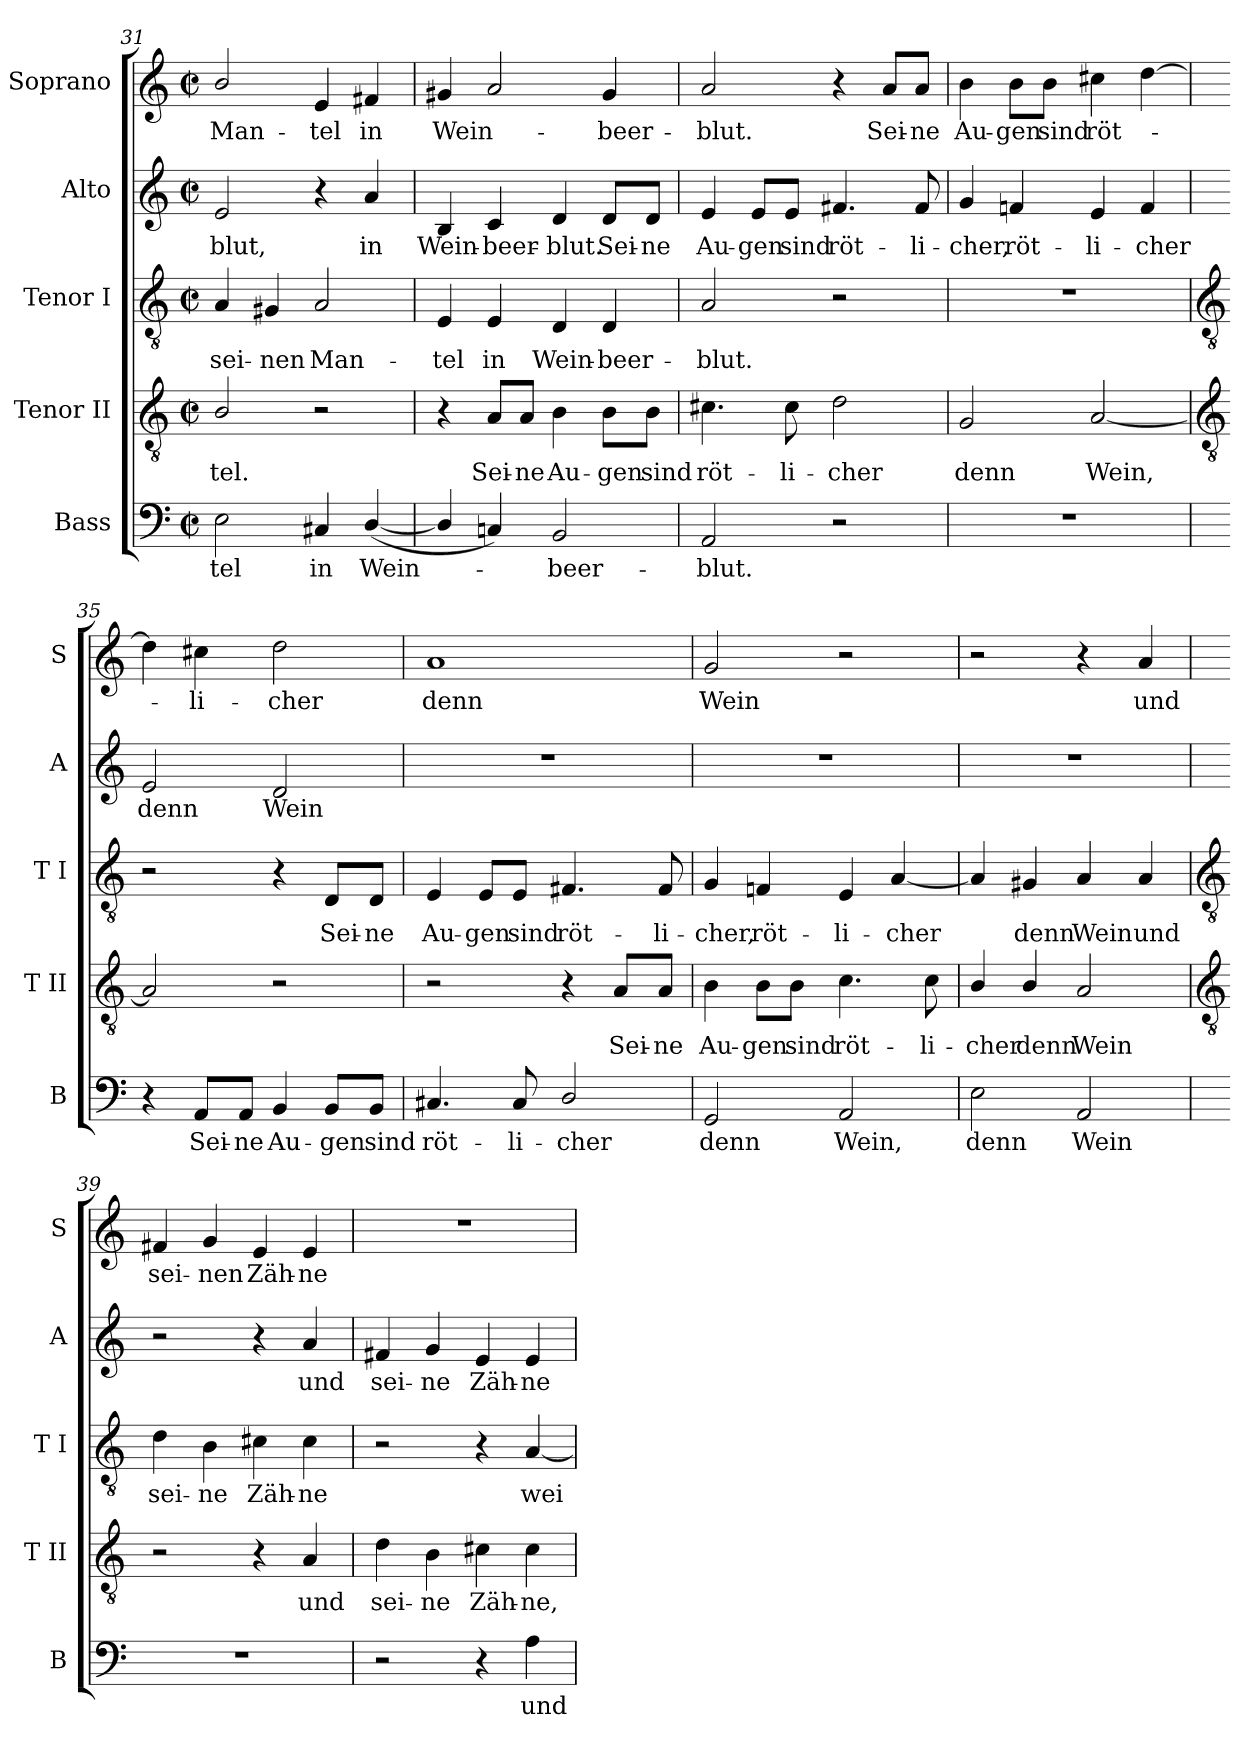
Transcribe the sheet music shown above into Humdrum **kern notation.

**kern	**text	**kern	**text	**kern	**text	**kern	**text	**kern	**text
*part5	*part5	*part4	*part4	*part3	*part3	*part2	*part2	*part1	*part1
*staff5	*staff5	*staff4	*staff4	*staff3	*staff3	*staff2	*staff2	*staff1	*staff1
*I"Bass	*	*I"Tenor II	*	*I"Tenor I	*	*I"Alto	*	*I"Soprano	*
*I'B	*	*I'T II	*	*I'T I	*	*I'A	*	*I'S	*
!!LO:LB:g=z
*clefF4	*	*clefGv2	*	*clefGv2	*	*clefG2	*	*clefG2	*
*k[]	*	*k[]	*	*k[]	*	*k[]	*	*k[]	*
*C:	*	*C:	*	*C:	*	*C:	*	*C:	*
*M2/2	*	*M2/2	*	*M2/2	*	*M2/2	*	*M2/2	*
*met(c|)	*	*met(c|)	*	*met(c|)	*	*met(c|)	*	*met(c|)	*
=31	=31	=31	=31	=31	=31	=31	=31	=31	=31
!	!LO:LY:b	!	!LO:LY:b	!	!LO:LY:b	!	!LO:LY:b	!	!LO:LY:b
2E	-tel	2B/	-tel.	4A	sei-	2e	-blut,	2b/	Man-
!	!	!	!	!	!LO:LY:b	!	!	!	!
.	.	.	.	4G#X	-nen	.	.	.	.
!	!LO:LY:b	!	!	!	!LO:LY:b	!	!	!	!LO:LY:b
4C#X	in	2r	.	2A	Man-	4r	.	4e	-tel
!	!LO:LY:b	!	!	!	!	!	!LO:LY:b	!	!LO:LY:b
(<[4D/	Wein-	.	.	.	.	4a	in	4f#X	in
=32	=32	=32	=32	=32	=32	=32	=32	=32	=32
!	!	!	!	!	!LO:LY:b	!	!LO:LY:b	!	!LO:LY:b
4D/]	.	4r	.	4E	-tel	4B	Wein-	4g#X	Wein-
!	!	!	!LO:LY:b	!	!LO:LY:b	!	!LO:LY:b	!	!
4Cn)	.	8A/L	Sei-	4E	in	4c	-beer-	2a	.
!	!	!	!LO:LY:b	!	!	!	!	!	!
.	.	8A/J	-ne	.	.	.	.	.	.
!	!LO:LY:b	!	!LO:LY:b	!	!LO:LY:b	!	!LO:LY:b	!	!
2BB	beer-	4B	Au-	4D	Wein-	4d	-blut.	.	.
!	!	!	!LO:LY:b	!	!LO:LY:b	!	!LO:LY:b	!	!LO:LY:b
.	.	8B\L	-gen	4D	-beer-	8d/L	Sei-	4g#	beer-
!	!	!	!LO:LY:b	!	!	!	!LO:LY:b	!	!
.	.	8B\J	sind	.	.	8d/J	-ne	.	.
=33	=33	=33	=33	=33	=33	=33	=33	=33	=33
!	!LO:LY:b	!	!LO:LY:b	!	!LO:LY:b	!	!LO:LY:b	!	!LO:LY:b
2AA	-blut.	4.c#X	röt-	2A	-blut.	4e	Au-	2a	-blut.
!	!	!	!	!	!	!	!LO:LY:b	!	!
.	.	.	.	.	.	8e/L	-gen	.	.
!	!	!	!LO:LY:b	!	!	!	!LO:LY:b	!	!
.	.	8c#	-li-	.	.	8e/J	sind	.	.
!	!	!	!LO:LY:b	!	!	!	!LO:LY:b	!	!
2r	.	2d	-cher	2r	.	4.f#X	röt-	4r	.
!	!	!	!	!	!	!	!	!	!LO:LY:b
.	.	.	.	.	.	.	.	8a/L	Sei-
!	!	!	!	!	!	!	!LO:LY:b	!	!LO:LY:b
.	.	.	.	.	.	8f#	-li-	8a/J	-ne
=34	=34	=34	=34	=34	=34	=34	=34	=34	=34
!	!	!	!LO:LY:b	!	!	!	!LO:LY:b	!	!LO:LY:b
1r	.	2G	denn	1r	.	4g	-cher,	4b	Au-
!	!	!	!	!	!	!	!LO:LY:b	!	!LO:LY:b
.	.	.	.	.	.	4fn	röt-	8b\L	-gen
!	!	!	!	!	!	!	!	!	!LO:LY:b
.	.	.	.	.	.	.	.	8b\J	sind
!	!	!	!LO:LY:b	!	!	!	!LO:LY:b	!	!LO:LY:b
.	.	[2A	Wein,	.	.	4e	-li-	4cc#X	röt-
!	!	!	!	!	!	!	!LO:LY:b	!	!
.	.	.	.	.	.	4f	-cher	[4dd	.
!!LO:LB:g=z
=35	=35	=35	=35	=35	=35	=35	=35	=35	=35
*	*	*clefGv2	*	*clefGv2	*	*	*	*	*
!	!	!	!	!	!	!	!LO:LY:b	!	!
4r	.	2A]	.	2r	.	2e	denn	4dd]	.
!	!LO:LY:b	!	!	!	!	!	!	!	!LO:LY:b
8AA/L	Sei-	.	.	.	.	.	.	4cc#X	li-
!	!LO:LY:b	!	!	!	!	!	!	!	!
8AA/J	-ne	.	.	.	.	.	.	.	.
!	!LO:LY:b	!	!	!	!	!	!LO:LY:b	!	!LO:LY:b
4BB	Au-	2r	.	4r	.	2d	Wein	2dd	-cher
!	!LO:LY:b	!	!	!	!LO:LY:b	!	!	!	!
8BB/L	-gen	.	.	8D/L	Sei-	.	.	.	.
!	!LO:LY:b	!	!	!	!LO:LY:b	!	!	!	!
8BB/J	sind	.	.	8D/J	-ne	.	.	.	.
=36	=36	=36	=36	=36	=36	=36	=36	=36	=36
!	!LO:LY:b	!	!	!	!LO:LY:b	!	!	!	!LO:LY:b
4.C#X	röt-	2r	.	4E	Au-	1r	.	1a	denn
!	!	!	!	!	!LO:LY:b	!	!	!	!
.	.	.	.	8E/L	-gen	.	.	.	.
!	!LO:LY:b	!	!	!	!LO:LY:b	!	!	!	!
8C#	-li-	.	.	8E/J	sind	.	.	.	.
!	!LO:LY:b	!	!	!	!LO:LY:b	!	!	!	!
2D/	-cher	4r	.	4.F#X	röt-	.	.	.	.
!	!	!	!LO:LY:b	!	!	!	!	!	!
.	.	8A/L	Sei-	.	.	.	.	.	.
!	!	!	!LO:LY:b	!	!LO:LY:b	!	!	!	!
.	.	8A/J	-ne	8F#	-li-	.	.	.	.
=37	=37	=37	=37	=37	=37	=37	=37	=37	=37
!	!LO:LY:b	!	!LO:LY:b	!	!LO:LY:b	!	!	!	!LO:LY:b
2GG	denn	4B	Au-	4G	-cher,	1r	.	2g	Wein
!	!	!	!LO:LY:b	!	!LO:LY:b	!	!	!	!
.	.	8B\L	-gen	4Fn	röt-	.	.	.	.
!	!	!	!LO:LY:b	!	!	!	!	!	!
.	.	8B\J	sind	.	.	.	.	.	.
!	!LO:LY:b	!	!LO:LY:b	!	!LO:LY:b	!	!	!	!
2AA	Wein,	4.c	röt-	4E	-li-	.	.	2r	.
!	!	!	!	!	!LO:LY:b	!	!	!	!
.	.	.	.	[4A	-cher	.	.	.	.
!	!	!	!LO:LY:b	!	!	!	!	!	!
.	.	8c	-li-	.	.	.	.	.	.
=38	=38	=38	=38	=38	=38	=38	=38	=38	=38
!	!LO:LY:b	!	!LO:LY:b	!	!	!	!	!	!
2E	denn	4B/	-cher	4A]	.	1r	.	2r	.
!	!	!	!LO:LY:b	!	!LO:LY:b	!	!	!	!
.	.	4B/	denn	4G#X	denn	.	.	.	.
!	!LO:LY:b	!	!LO:LY:b	!	!LO:LY:b	!	!	!	!
2AA	Wein	2A	Wein	4A	Wein	.	.	4r	.
!	!	!	!	!	!LO:LY:b	!	!	!	!LO:LY:b
.	.	.	.	4A	und	.	.	4a	und
!!LO:LB:g=z
=39	=39	=39	=39	=39	=39	=39	=39	=39	=39
*	*	*clefGv2	*	*clefGv2	*	*	*	*	*
!	!	!	!	!	!LO:LY:b	!	!	!	!LO:LY:b
1r	.	2r	.	4d	sei-	2r	.	4f#X	sei-
!	!	!	!	!	!LO:LY:b	!	!	!	!LO:LY:b
.	.	.	.	4B	-ne	.	.	4g	-nen
!	!	!	!	!	!LO:LY:b	!	!	!	!LO:LY:b
.	.	4r	.	4c#X	Zäh-	4r	.	4e	Zäh-
!	!	!	!LO:LY:b	!	!LO:LY:b	!	!LO:LY:b	!	!LO:LY:b
.	.	4A	und	4c#	-ne	4a	und	4e	-ne
=40	=40	=40	=40	=40	=40	=40	=40	=40	=40
!	!	!	!LO:LY:b	!	!	!	!LO:LY:b	!	!
2r	.	4d	sei-	2r	.	4f#X	sei-	1r	.
!	!	!	!LO:LY:b	!	!	!	!LO:LY:b	!	!
.	.	4B	-ne	.	.	4g	-ne	.	.
!	!	!	!LO:LY:b	!	!	!	!LO:LY:b	!	!
4r	.	4c#X	Zäh-	4r	.	4e	Zäh-	.	.
!	!LO:LY:b	!	!LO:LY:b	!	!LO:LY:b	!	!LO:LY:b	!	!
4A	und	4c#	-ne,	[4A	wei-	4e	-ne	.	.
=	=	=	=	=	=	=	=	=	=
*-	*-	*-	*-	*-	*-	*-	*-	*-	*-
